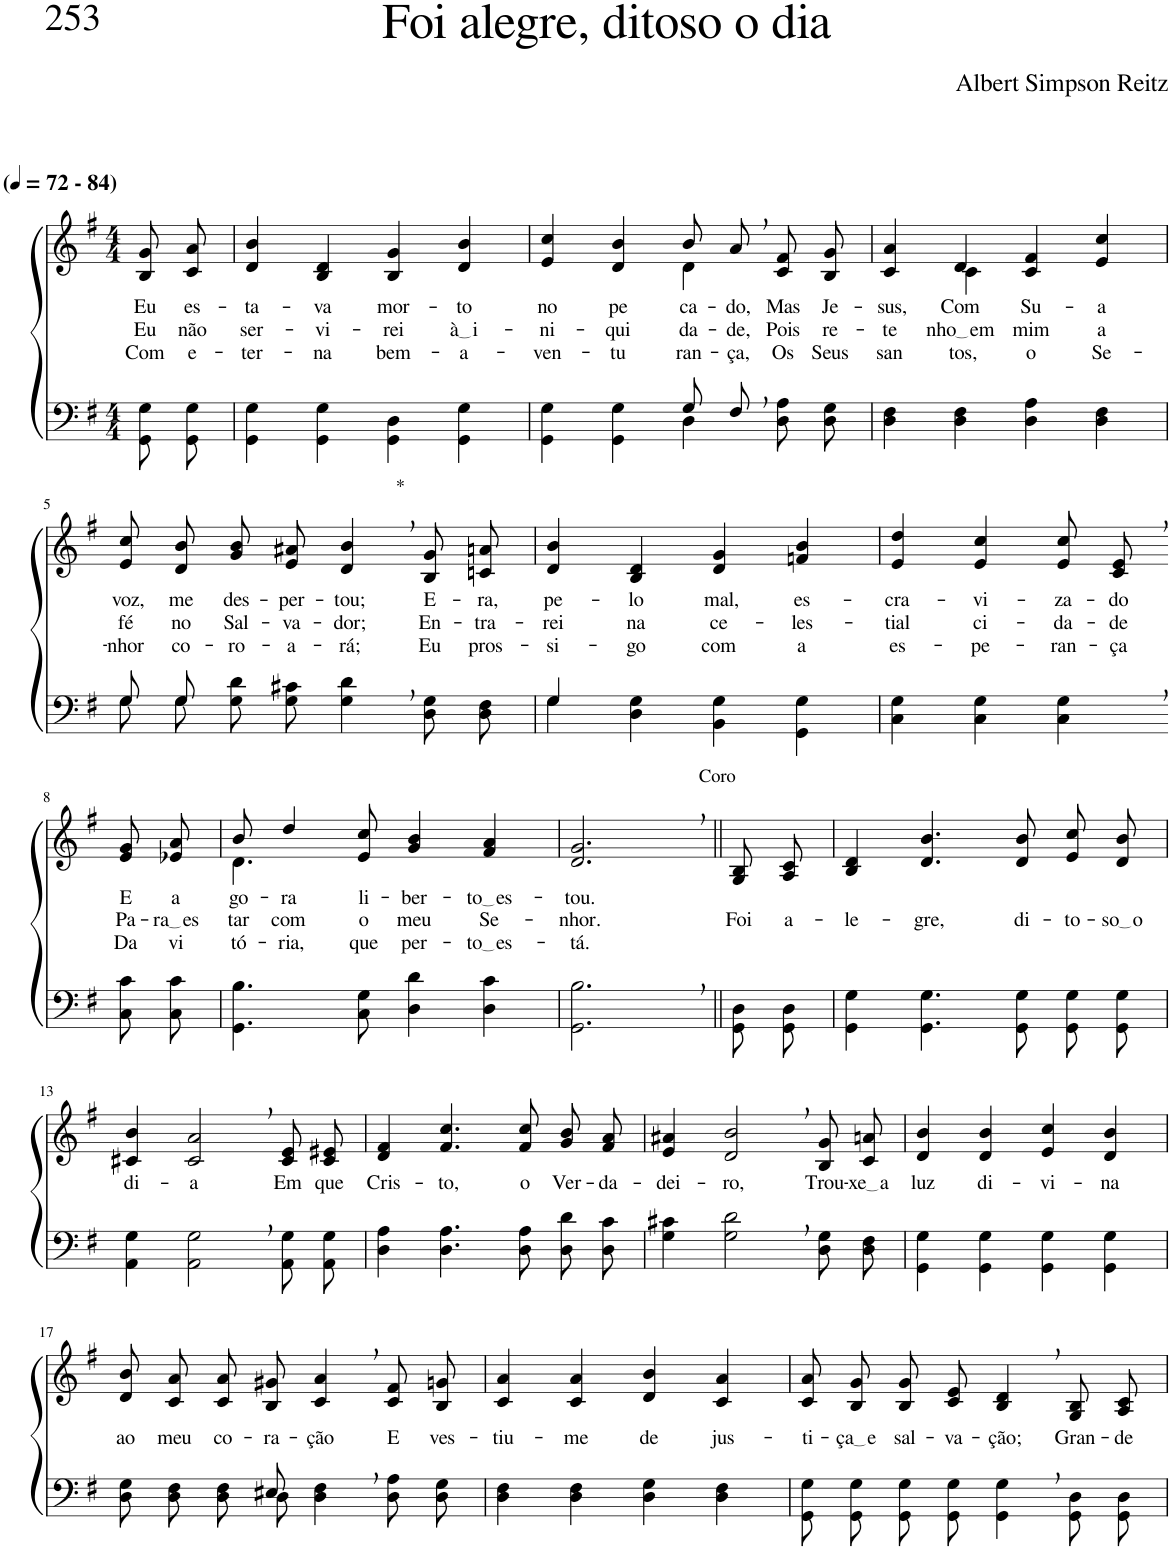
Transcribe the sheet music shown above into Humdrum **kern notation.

**kern	**kern	**text	**text	**text
*part2	*part1	*part1	*part1	*part1
*staff2	*staff1	*staff1	*staff1	*staff1
*I"Parte III e IV	*I"Parte I e II	*	*	*
*clefF4	*clefG2	*	*	*
*k[f#]	*k[f#]	*	*	*
*M4/4	*M4/4	*	*	*
*MM72	*MM72	*	*	*
=1	=1	=1	=1	=1
!	!LO:TX:a:B:t=(	!	!	!
!	!LO:TX:a:B:t=- 84)	!	!	!
!	!	!LO:LY:b	!LO:LY:b	!LO:LY:b
8GG/ 8G/L	8B/ 8g/L	Eu	Eu	Com
!	!	!LO:LY:b	!LO:LY:b	!LO:LY:b
8GG/ 8G/J	8c/ 8a/J	es-	não	e-
=2	=2	=2	=2	=2
!	!	!LO:LY:b	!LO:LY:b	!LO:LY:b
4GG\ 4G\	4d/ 4b/	-ta-	ser-	-ter-
!	!	!LO:LY:b	!LO:LY:b	!LO:LY:b
4GG\ 4G\	4B/ 4d/	-va	-vi-	-na
!	!	!LO:LY:b	!LO:LY:b	!LO:LY:b
4GG\ 4D\	4B/ 4g/	mor-	-rei	bem-
!	!	!LO:LY:b	!LO:LY:b	!LO:LY:b
4GG\ 4G\	4d/ 4b/	-to	à i	-a-
=3	=3	=3	=3	=3
*^	*	*	*	*
!	!	!	!LO:LY:b	!LO:LY:b	!LO:LY:b
*	*	*^	*	*	*
2ryy	4GG\ 4G\	4e/ 4cc/	2ryy	no	-ni-	-ven-
!	!	!	!	!LO:LY:b	!LO:LY:b	!LO:LY:b
.	4GG\ 4G\	4d/ 4b/	.	pe-	-qui-	-tu-
!	!	!	!	!LO:LY:b	!LO:LY:b	!LO:LY:b
8G/L	4D\	8b/L	4d\	-ca-	-da-	-ran-
!	!	!	!	!LO:LY:b	!LO:LY:b	!LO:LY:b
8F#,/J	.	8a,/J	.	-do,	-de,	-ça,
!	!	!	!	!LO:LY:b	!LO:LY:b	!LO:LY:b
4ryy	8D\ 8A\L	8c/ 8f#/L	4ryy	Mas	Pois	Os
!	!	!	!	!LO:LY:b	!LO:LY:b	!LO:LY:b
.	8D\ 8G\J	8B/ 8g/J	.	Je-	re-	Seus
=4	=4	=4	=4	=4	=4	=4
!	!	!	!	!LO:LY:b	!LO:LY:b	!LO:LY:b
*v	*v	*	*	*	*	*
4D\ 4F#\	4c/ 4a/	4ryy	-sus,	-te-	san-
!	!	!	!LO:LY:b	!LO:LY:b	!LO:LY:b
4D\ 4F#\	4d/	4c\	Com	nho em	-tos,
!	!	!	!LO:LY:b	!LO:LY:b	!LO:LY:b
4D\ 4A\	4c/ 4f#/	2ryy	Su-	-mim	o
!	!	!	!LO:LY:b	!LO:LY:b	!LO:LY:b
4D\ 4F#\	4e/ 4cc/	.	-a	a	Se-
*	*v	*v	*	*	*
!!LO:LB:g=z
=5	=5	=5	=5	=5
*^	*	*	*	*
!	!	!	!LO:LY:b	!LO:LY:b	!LO:LY:b
8G\L	8G/L	8e/ 8cc/L	voz,	fé	-nhor
!	!	!	!LO:LY:b	!LO:LY:b	!LO:LY:b
8G\J	8G/J	8d/ 8b/J	me	no	co-
!	!	!	!LO:LY:b	!LO:LY:b	!LO:LY:b
8G\ 8d\L	2.ryy	8g/ 8b/L	des-	Sal-	-ro-
!	!	!	!LO:LY:b	!LO:LY:b	!LO:LY:b
8G\ 8c#X\J	.	8e/ 8a#X/J	-per-	-va-	-a-
!	!	!LO:TX:a:t=*	!	!	!
!	!	!	!LO:LY:b	!LO:LY:b	!LO:LY:b
4G\, 4d\,	.	4d/, 4b/,	-tou;	-dor;	-rá;
!	!	!	!LO:LY:b	!LO:LY:b	!LO:LY:b
8D\ 8G\L	.	8B/ 8g/L	E-	En-	Eu
!	!	!	!LO:LY:b	!LO:LY:b	!LO:LY:b
8D\ 8F#\J	.	8cn/ 8an/J	-ra,	-tra-	pros-
=6	=6	=6	=6	=6	=6
!	!	!	!LO:LY:b	!LO:LY:b	!LO:LY:b
4G/	4G\	4d/ 4b/	pe-	-rei	-si-
!	!	!	!LO:LY:b	!LO:LY:b	!LO:LY:b
2.ryy	4D\ 4G\	4B/ 4d/	-lo	na	-go
!	!	!	!LO:LY:b	!LO:LY:b	!LO:LY:b
.	4BB\ 4G\	4d/ 4g/	mal,	ce-	com
!	!	!	!LO:LY:b	!LO:LY:b	!LO:LY:b
.	4GG\ 4G\	4fn/ 4b/	es-	-les-	a
=7	=7	=7	=7	=7	=7
!	!	!	!LO:LY:b	!LO:LY:b	!LO:LY:b
*v	*v	*	*	*	*
4C\ 4G\	4e/ 4dd/	-cra-	-tial	es-
!	!	!LO:LY:b	!LO:LY:b	!LO:LY:b
4C\ 4G\	4e/ 4cc/	-vi-	ci-	-pe-
!	!	!LO:LY:b	!LO:LY:b	!LO:LY:b
4C\, 4G\,	8e/ 8cc/L	-za-	-da-	-ran-
!	!	!LO:LY:b	!LO:LY:b	!LO:LY:b
.	8c,/ 8e,/J	-do	-de	-ça
!!LO:LB:g=z
=8-	=8-	=8-	=8-	=8-
!	!	!LO:LY:b	!LO:LY:b	!LO:LY:b
8C\ 8c\L	8e/ 8g/L	E	Pa-	Da
!	!	!LO:LY:b	!LO:LY:b	!LO:LY:b
8C\ 8c\J	8e-X/ 8a/J	a-	ra es	vi-
=9	=9	=9	=9	=9
*	*^	*	*	*
!	!	!	!LO:LY:b	!LO:LY:b	!LO:LY:b
4.GG\ 4.B\	8b/	4.d\	-go-	tar	-tó-
!	!	!	!LO:LY:b	!LO:LY:b	!LO:LY:b
.	4dd/	.	-ra	com	ria,
!	!	!	!LO:LY:b	!LO:LY:b	!LO:LY:b
8C\ 8G\	8e/ 8cc/	2ryy	li-	o	que
!	!	!	!LO:LY:b	!LO:LY:b	!LO:LY:b
4D\ 4d\	4g/ 4b/	.	-ber-	meu	per-
!	!	!	!LO:LY:b	!LO:LY:b	!LO:LY:b
4D\ 4c\	4f#/ 4a/	.	to es	Se-	to es
.	.	8ryy	.	.	.
=10	=10	=10	=10	=10	=10
!	!LO:TX:a:t=Coro	!	!	!	!
!	!	!	!LO:LY:b	!LO:LY:b	!LO:LY:b
*	*v	*v	*	*	*
2.GG\, 2.B\,	2.d/, 2.g/,	-tou.	-nhor.	-tá.
=11||	=11||	=11||	=11||	=11||
!	!	!	!LO:LY:b	!
8GG/ 8D/L	8G/ 8B/L	.	Foi	.
!	!	!	!LO:LY:b	!
8GG/ 8D/J	8A/ 8c/J	.	a-	.
=12	=12	=12	=12	=12
!	!	!	!LO:LY:b	!
4GG\ 4G\	4B/ 4d/	.	-le-	.
!	!	!	!LO:LY:b	!
4.GG\ 4.G\	4.d/ 4.b/	.	-gre,	.
!	!	!	!LO:LY:b	!
8GG\ 8G\	8d/ 8b/	.	di-	.
!	!	!	!LO:LY:b	!
8GG/ 8G/L	8e/ 8cc/L	.	-to-	.
!	!	!	!LO:LY:b	!
8GG/ 8G/J	8d/ 8b/J	.	so o	.
!!LO:LB:g=z
=13	=13	=13	=13	=13
!	!	!LO:LY:b	!	!
4AA\ 4G\	4c#X/ 4b/	di-	.	.
!	!	!LO:LY:b	!	!
2AA\, 2G\,	2c#/, 2a/,	-a	.	.
!	!	!LO:LY:b	!	!
8AA\ 8G\L	8c#/ 8e/L	Em	.	.
!	!	!LO:LY:b	!	!
8AA\ 8G\J	8c#/ 8e#X/J	que	.	.
=14	=14	=14	=14	=14
!	!	!LO:LY:b	!	!
4D\ 4A\	4d/ 4f#/	Cris-	.	.
!	!	!LO:LY:b	!	!
4.D\ 4.A\	4.f#/ 4.cc/	-to,	.	.
!	!	!LO:LY:b	!	!
8D\ 8A\	8f#/ 8cc/	o	.	.
!	!	!LO:LY:b	!	!
8D\ 8d\L	8g/ 8b/L	Ver-	.	.
!	!	!LO:LY:b	!	!
8D\ 8c\J	8f#/ 8a/J	-da-	.	.
=15	=15	=15	=15	=15
!	!	!LO:LY:b	!	!
4G\ 4c#X\	4e/ 4a#X/	-dei-	.	.
!	!	!LO:LY:b	!	!
2G\, 2d\,	2d/, 2b/,	-ro,	.	.
!	!	!LO:LY:b	!	!
8D\ 8G\L	8B/ 8g/L	Trou-	.	.
!	!	!LO:LY:b	!	!
8D\ 8F#\J	8c/ 8an/J	xe a	.	.
=16	=16	=16	=16	=16
!	!	!LO:LY:b	!	!
4GG\ 4G\	4d/ 4b/	luz	.	.
!	!	!LO:LY:b	!	!
4GG\ 4G\	4d/ 4b/	di-	.	.
!	!	!LO:LY:b	!	!
4GG\ 4G\	4e/ 4cc/	-vi-	.	.
!	!	!LO:LY:b	!	!
4GG\ 4G\	4d/ 4b/	-na	.	.
!!LO:LB:g=z
=17	=17	=17	=17	=17
*^	*	*	*	*
!	!	!	!LO:LY:b	!	!
8D\ 8G\L	4.ryy	8d/ 8b/L	ao	.	.
!	!	!	!LO:LY:b	!	!
8D\ 8F#\J	.	8c/ 8a/J	meu	.	.
!	!	!	!LO:LY:b	!	!
8D\ 8F#\L	.	8c/ 8a/L	co-	.	.
!	!	!	!LO:LY:b	!	!
8D\J	8E#X/	8B/ 8g#X/J	-ra-	.	.
!	!	!	!LO:LY:b	!	!
4D\, 4F#\,	2ryy	4c/, 4a/,	-ção	.	.
!	!	!	!LO:LY:b	!	!
8D\ 8A\L	.	8c/ 8f#/L	E	.	.
!	!	!	!LO:LY:b	!	!
8D\ 8G\J	.	8B/ 8gn/J	ves-	.	.
*v	*v	*	*	*	*
=18	=18	=18	=18	=18
!	!	!LO:LY:b	!	!
4D\ 4F#\	4c/ 4a/	-tiu-	.	.
!	!	!LO:LY:b	!	!
4D\ 4F#\	4c/ 4a/	-me	.	.
!	!	!LO:LY:b	!	!
4D\ 4G\	4d/ 4b/	de	.	.
!	!	!LO:LY:b	!	!
4D\ 4F#\	4c/ 4a/	jus-	.	.
=19	=19	=19	=19	=19
!	!	!LO:LY:b	!	!
8GG/ 8G/L	8c/ 8a/L	-ti-	.	.
!	!	!LO:LY:b	!	!
8GG/ 8G/J	8B/ 8g/J	ça e	.	.
!	!	!LO:LY:b	!	!
8GG/ 8G/L	8B/ 8g/L	sal-	.	.
!	!	!LO:LY:b	!	!
8GG/ 8G/J	8c/ 8e/J	-va-	.	.
!	!	!LO:LY:b	!	!
4GG\, 4G\,	4B/, 4d/,	-ção;	.	.
!	!	!LO:LY:b	!	!
8GG/ 8D/L	8G/ 8B/L	Gran-	.	.
!	!	!LO:LY:b	!	!
8GG/ 8D/J	8A/ 8c/J	-de	.	.
=	=	=	=	=
*-	*-	*-	*-	*-
